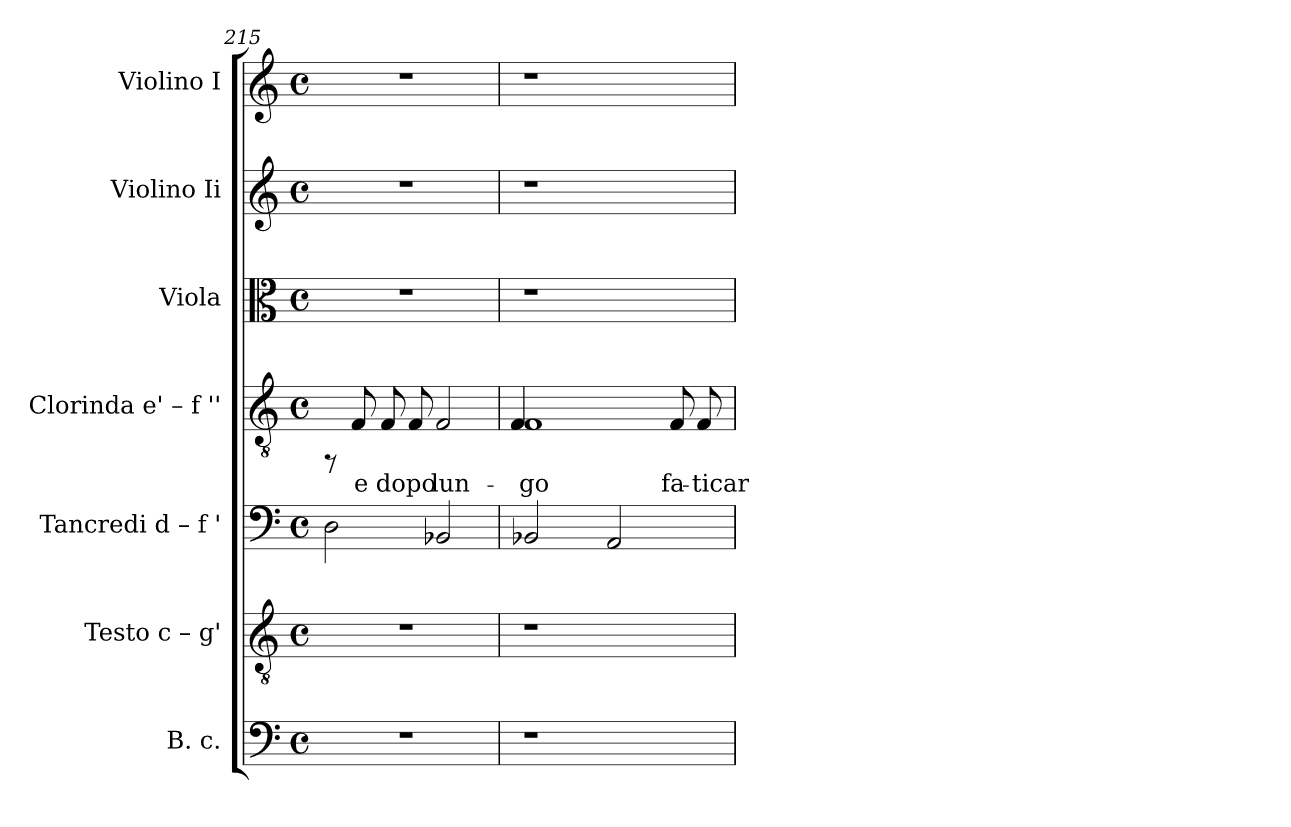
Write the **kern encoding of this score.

**kern	**kern	**kern	**kern	**text	**kern	**kern	**kern
*part7	*part6	*part5	*part4	*part4	*part3	*part2	*part1
*staff7	*staff6	*staff5	*staff4	*staff4	*staff3	*staff2	*staff1
*I"B. c.	*I"Testo  c – g'	*I"Tancredi  d – f '	*I"Clorinda  e' – f ''	*	*I"Viola	*I"Violino Ii	*I"Violino I
*clefF4	*clefGv2	*clefF4	*clefGv2	*	*clefC3	*clefG2	*clefG2
*k[]	*k[]	*k[]	*k[]	*	*k[]	*k[]	*k[]
*C:	*C:	*C:	*C:	*	*C:	*C:	*C:
*M4/4	*M4/4	*M4/4	*M4/4	*	*M4/4	*M4/4	*M4/4
*met(c)	*met(c)	*met(c)	*met(c)	*	*met(c)	*met(c)	*met(c)
=215	=215	=215	=215	=215	=215	=215	=215
1r	1r	2D\	8rFF	.	1r	1r	1r
!	!	!	!	!LO:LY:b:cj	!	!	!
.	.	.	8F/	e	.	.	.
!	!	!	!	!LO:LY:b:cj	!	!	!
.	.	.	8F/	dopo	.	.	.
!	!	!	!	!LO:LY:b:cj	!	!	!
.	.	.	8F/	.	.	.	.
!	!	!	!	!LO:LY:b:cj	!	!	!
.	.	2BB-X/	2F/	lun-	.	.	.
=216	=216	=216	=216	=216	=216	=216	=216
*	*	*	*^	*	*	*	*
!	!	!	!	!	!LO:LY:b:cj	!	!	!
1r	1r	2BB-X/	1F	4F/	-go	1r	1r	1r
.	.	.	.	1ryy	.	.	.	.
.	.	2AA/	.	.	.	.	.	.
!	!	!	!	!	!LO:LY:b:cj	!	!	!
4ryy	4ryy	4ryy	8F/	.	fa-	4ryy	4ryy	4ryy
!	!	!	!	!	!LO:LY:b:cj	!	!	!
.	.	.	8F/	.	-ticar	.	.	.
*	*	*	*v	*v	*	*	*	*
=	=	=	=	=	=	=	=
*-	*-	*-	*-	*-	*-	*-	*-
